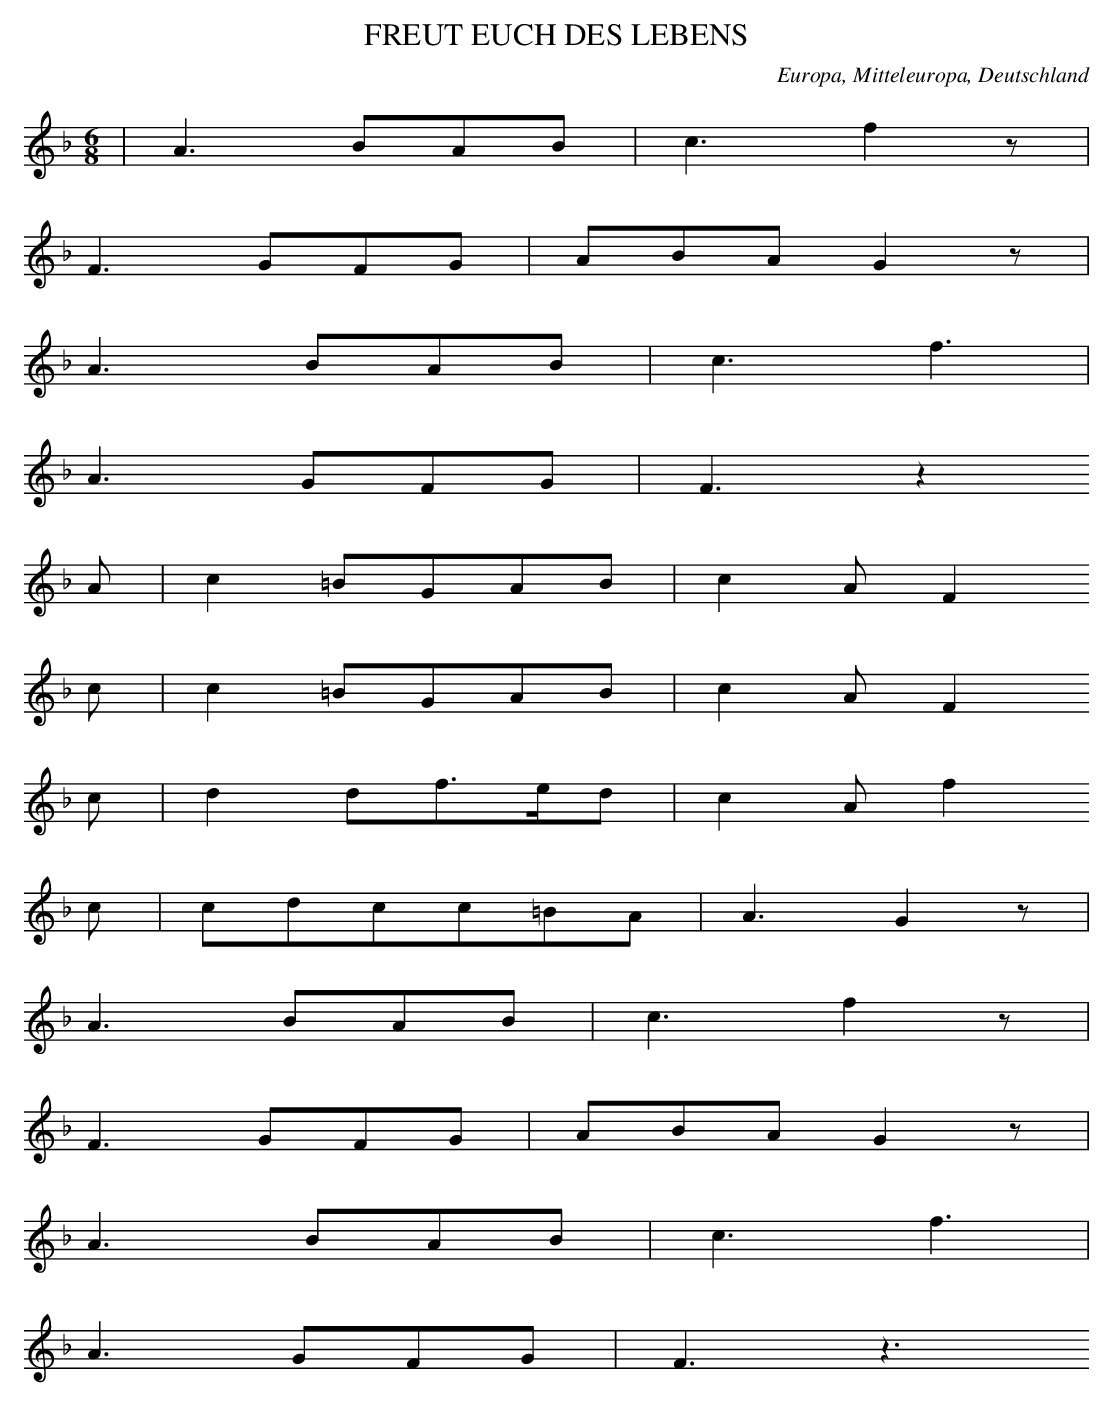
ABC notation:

X:1
T: FREUT EUCH DES LEBENS
O: Europa, Mitteleuropa, Deutschland
M: 6/8
L: 1/16
K: F
 | A6B2A2B2 | c6f4z2 |
F6G2F2G2 | A2B2A2G4z2 |
A6B2A2B2 | c6f6 |
A6G2F2G2 | F6z4
A2 | c4=B2G2A2B2 | c4A2F4
c2 | c4=B2G2A2B2 | c4A2F4
c2 | d4d2f3ed2 | c4A2f4
c2 | c2d2c2c2=B2A2 | A6G4z2 |
A6B2A2B2 | c6f4z2 |
F6G2F2G2 | A2B2A2G4z2 |
A6B2A2B2 | c6f6 |
A6G2F2G2 | F6z6
